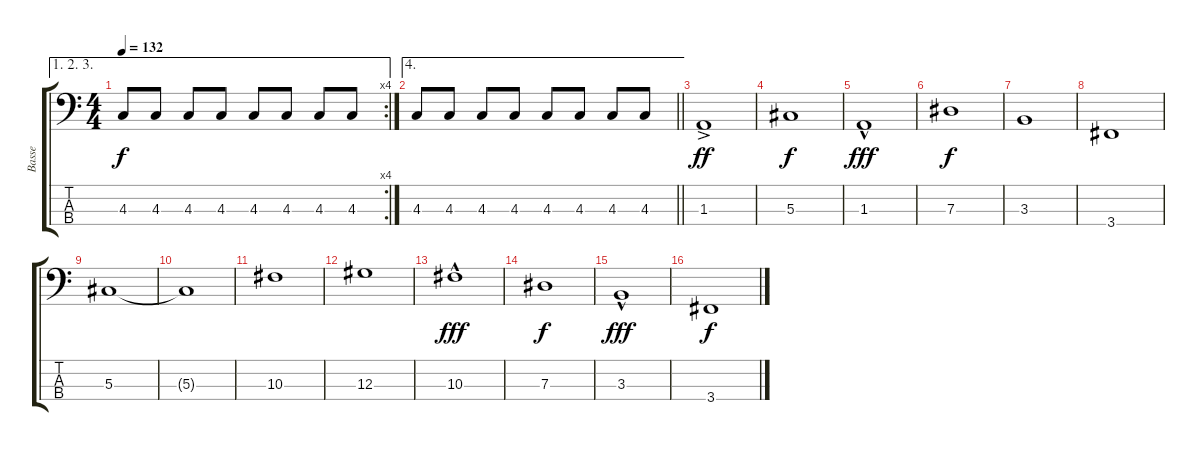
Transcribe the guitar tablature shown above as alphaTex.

\track ("Basse" "Basse") {instrument electricbassfinger}
\staff {score tabs}
\tuning (Gb2 Db2 Ab1 Eb1) {hide}
\ae (1 2 3)
\rc 4
\ts (4 4)
\tempo 132
\clef f4
\ks c
4.3.8{dy f} 4.3.8 4.3.8 4.3.8 4.3.8 4.3.8 4.3.8 4.3.8 |
\ae 4
\barLineRight lightlight
4.3.8 4.3.8 4.3.8 4.3.8 4.3.8 4.3.8 4.3.8 4.3.8 |
1.3{ac}.1{dy ff} |
5.3.1{dy f} |
1.3{hac}.1{dy fff} |
7.3.1{dy f} |
3.3.1 |
3.4.1 |
5.3.1 |
5.3{t}.1 |
10.3.1 |
12.3.1 |
10.3{hac}.1{dy fff} |
7.3.1{dy f} |
3.3{hac}.1{dy fff} |
3.4.1{dy f}
